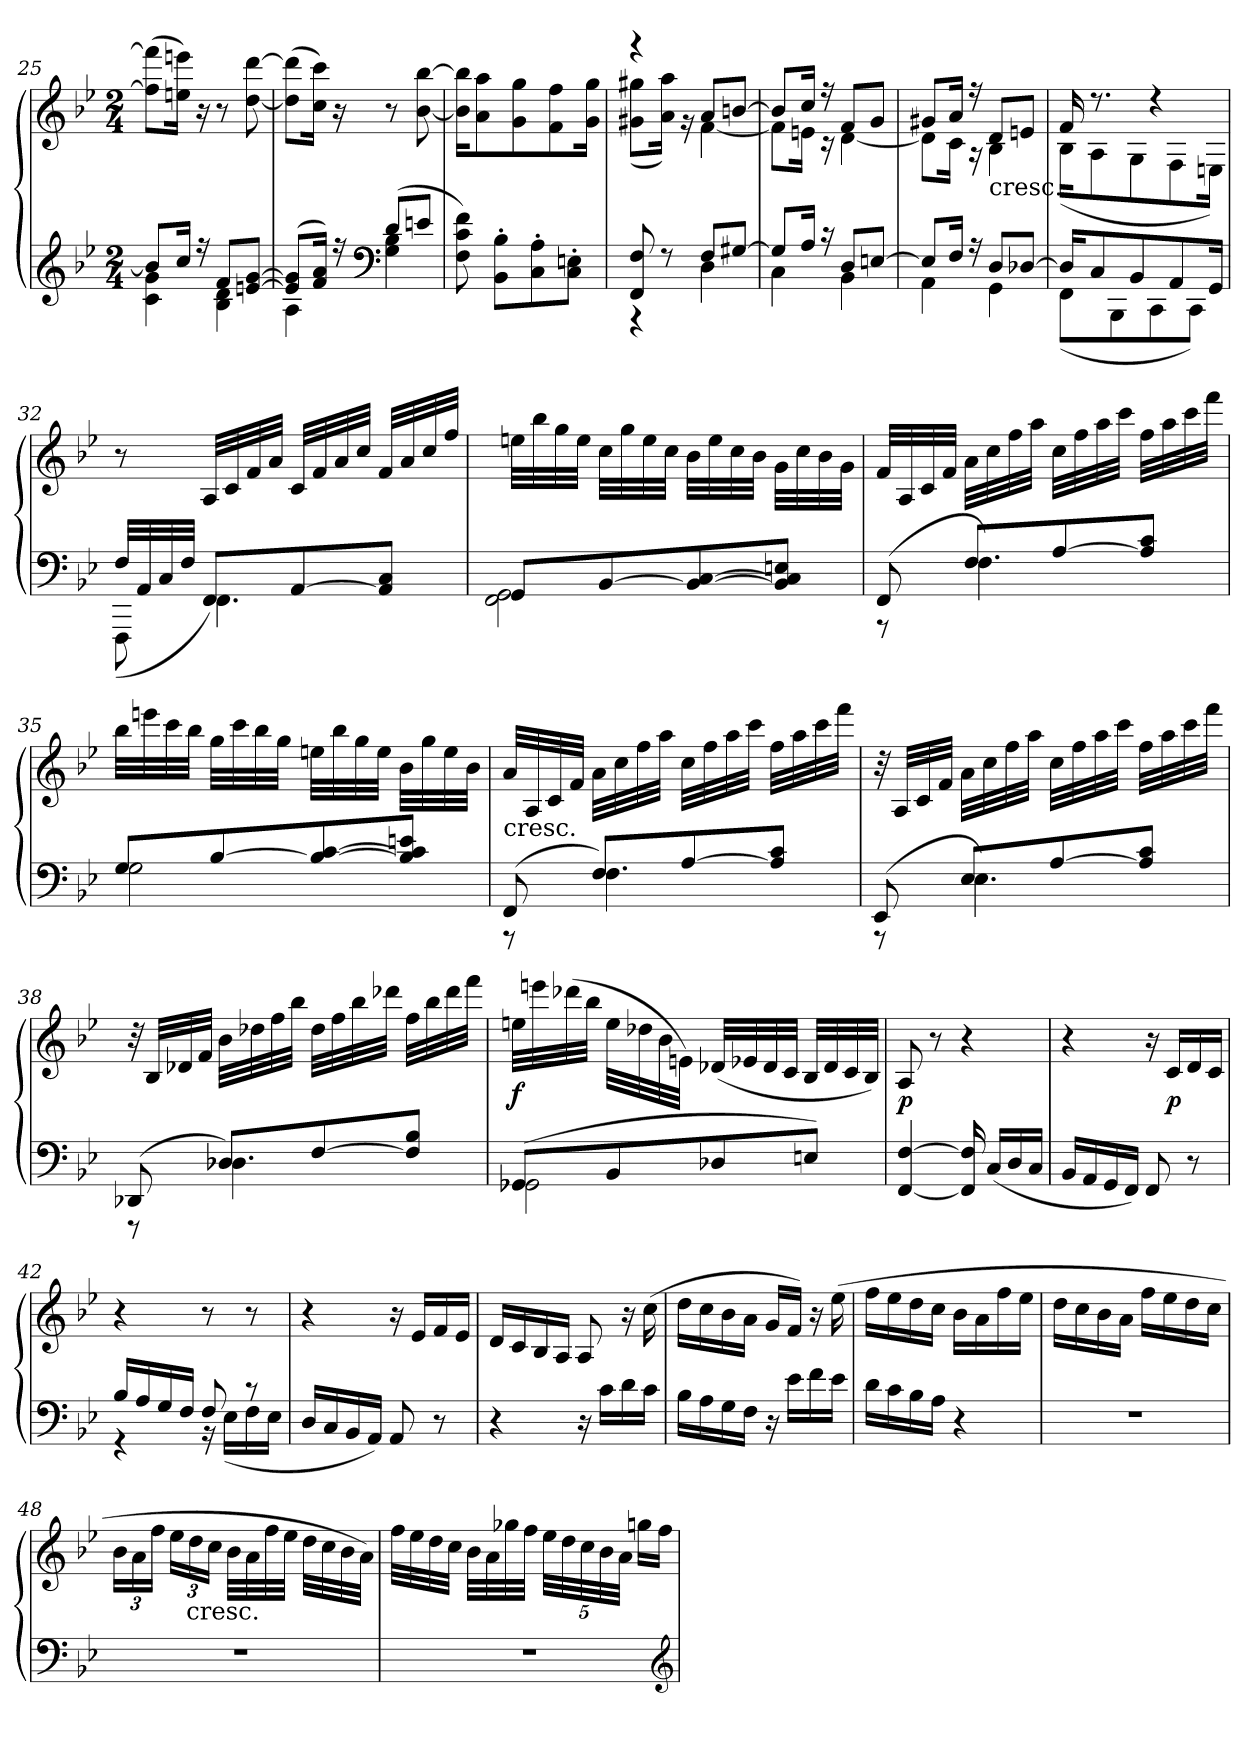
**kern	**kern	**dynam
*part1	*part1	*part1
*staff2	*staff1	*staff1/2
*clefG2	*clefG2	*
*k[b-e-]	*k[b-e-]	*
*B-:	*B-:	*
*M2/4	*M2/4	*
=25	=25	=25
*^	*	*
8b/L]	4c\ 4g\	(8ff]\ 8fff]\L	.
16cc/Jk	.	16een\ 16eeen\Jk)	.
16r	.	16r	.
8f/L	4B-\ 4d\	8r	.
[8en/ [8g/J	.	[8dd\ [8ddd\	.
=26	=26	=26	=26
(8e]/ 8g]/L	4A\	(8dd]\ 8ddd]\L	.
16f/ 16a/Jk)	.	16cc\ 16ccc\Jk)	.
16r	.	16r	.
*clefF4	*	*	*
(8d/L	4G\ 4B-\	8r	.
8en/J	.	[8b-\ [8bb-\	.
*v	*v	*	*
=27	=27	=27
8F\ 8c\ 8f\)	16b-]\ 16bb-]\KL	.
.	8a\ 8aa\	.
8BB-'\ 8B-'\L	.	.
.	8g\ 8gg\	.
8C'\ 8A'\	.	.
.	8f\ 8ff\	.
8C'\ 8En'\J	.	.
.	16g\ 16gg\Jk	.
=28	=28	=28
*^	*^	*
8FF/ 8F/	4r	4r	(8g#X\ 8gg#X\L	.
8r	.	.	16a\ 16aa\Jk)	.
.	.	.	16r	.
8F/L	4D\	8a/L	[4f\	.
[8G#X/J	.	[8bn/J	.	.
=29	=29	=29	=29	=29
8G#/L]	4C\	8b/L]	8f\L]	.
16A/Jk	.	16cc/Jk	16en\Jk	.
16r	.	16r	16r	.
8D/L	4BB-\	8f/L	[4d\	.
[8En/J	.	8g/J	.	.
=30	=30	=30	=30	=30
8E/L]	4AA\	8g#X/L	8d\L]	.
16F/Jk	.	16a/Jk	16c\Jk	.
16r	.	16r	16r	.
!	!	!LO:TX:c:t=cresc.	!	!
8D/L	4GG\	8d/L	4B-\	.
[8D-X/J	.	8en/J	.	.
=31	=31	=31	=31	=31
16D-/KL]	(8FF\L	16f/	(16B-\KL	.
8C/	.	8.r	8A\	.
.	8BBB-\	.	.	.
8BB-/	.	.	8G\	.
.	8CC\	4r	.	.
8AA/	.	.	8F\	.
.	8CC\J)	.	.	.
16GG/Jk	.	.	16En\Jk)	.
*	*	*v	*v	*
=32	=32	=32	=32
32F/LLL	(8FFF\	8r	.
32AA/	.	.	.
32C/	.	.	.
32F/JJJ	.	.	.
8FF/L)	4.FF\	32A/LLL	.
.	.	32c/	.
.	.	32f/	.
.	.	32a/JJJ	.
[8AA/	.	32c/LLL	.
.	.	32f/	.
.	.	32a/	.
.	.	32cc/JJJ	.
8AA]/ 8C/J	.	32f/LLL	.
.	.	32a/	.
.	.	32cc/	.
.	.	32ff/JJJ	.
=33	=33	=33	=33
8GG/L	2FF\ 2GG\	32een\LLL	.
.	.	32bb-\	.
.	.	32gg\	.
.	.	32ee\JJJ	.
[8BB-/	.	32cc\LLL	.
.	.	32gg\	.
.	.	32ee\	.
.	.	32cc\JJJ	.
8BB-_/ [8C/	.	32b-\LLL	.
.	.	32ee\	.
.	.	32cc\	.
.	.	32b-\JJJ	.
8BB-]/ 8C]/ 8En/J	.	32g\LLL	.
.	.	32cc\	.
.	.	32b-\	.
.	.	32g\JJJ	.
=34	=34	=34	=34
(8FF/	8r	32f/LLL	.
.	.	32A/	.
.	.	32c/	.
.	.	32f/JJJ	.
8F/L	4.F\)	32a\LLL	.
.	.	32cc\	.
.	.	32ff\	.
.	.	32aa\JJJ	.
[8A/	.	32cc\LLL	.
.	.	32ff\	.
.	.	32aa\	.
.	.	32ccc\JJJ	.
8A]/ 8c/J	.	32ff\LLL	.
.	.	32aa\	.
.	.	32ccc\	.
.	.	32fff\JJJ	.
=35	=35	=35	=35
8G/L	2G\	32bb-\LLL	.
.	.	32eeen\	.
.	.	32ccc\	.
.	.	32bb-\JJJ	.
[8B-/	.	32gg\LLL	.
.	.	32ccc\	.
.	.	32bb-\	.
.	.	32gg\JJJ	.
8B-_/ [8c/	.	32een\LLL	.
.	.	32bb-\	.
.	.	32gg\	.
.	.	32ee\JJJ	.
8B-]/ 8c]/ 8en/J	.	32b-\LLL	.
.	.	32gg\	.
.	.	32ee\	.
.	.	32b-\JJJ	.
=36	=36	=36	=36
!	!	!LO:TX:c:t=cresc.	!
(8FF/	8r	32a/LLL	.
.	.	32A/	.
.	.	32c/	.
.	.	32f/JJJ	.
8F/L)	4.F\	32a\LLL	.
.	.	32cc\	.
.	.	32ff\	.
.	.	32aa\JJJ	.
[8A/	.	32cc\LLL	.
.	.	32ff\	.
.	.	32aa\	.
.	.	32ccc\JJJ	.
8A]/ 8c/J	.	32ff\LLL	.
.	.	32aa\	.
.	.	32ccc\	.
.	.	32fff\JJJ	.
=37	=37	=37	=37
(8EE-/	8r	32r	.
.	.	32A/LLL	.
.	.	32c/	.
.	.	32f/JJJ	.
8E-/L	4.E-\)	32a\LLL	.
.	.	32cc\	.
.	.	32ff\	.
.	.	32aa\JJJ	.
[8A/	.	32cc\LLL	.
.	.	32ff\	.
.	.	32aa\	.
.	.	32ccc\JJJ	.
8A]/ 8c/J	.	32ff\LLL	.
.	.	32aa\	.
.	.	32ccc\	.
.	.	32fff\JJJ	.
=38	=38	=38	=38
(8DD-X/	8r	32r	.
.	.	32B-/LLL	.
.	.	32d-X/	.
.	.	32f/JJJ	.
8D-X/L)	4.D-X\	32b-\LLL	.
.	.	32dd-X\	.
.	.	32ff\	.
.	.	32bb-\JJJ	.
[8F/	.	32dd-\LLL	.
.	.	32ff\	.
.	.	32bb-\	.
.	.	32ddd-X\JJJ	.
8F]/ 8B-/J	.	32ff\LLL	.
.	.	32bb-\	.
.	.	32ddd-\	.
.	.	32fff\JJJ	.
=39	=39	=39	=39
(8GG-X/L	2GG-X\	32een\LLL	f
.	.	32eeen\	.
.	.	(32ddd-X\	.
.	.	32bb-\JJJ	.
8BB-/	.	32ee\LLL	.
.	.	32dd-X\	.
.	.	32b-\	.
.	.	32en\JJJ)	.
8D-X/	.	(32d-X/LLL	.
.	.	32e-X/	.
.	.	32d-/	.
.	.	32c/JJJ	.
8En/J)	.	32B-/LLL	.
.	.	32d-/	.
.	.	32c/	.
.	.	32B-/JJJ)	.
*v	*v	*	*
=40	=40	=40
[4FF/ [4F/	8A/	p
.	8r	.
16FF]/ 16F]/	4r	.
(16C/LL	.	.
16D/	.	.
16C/JJ	.	.
=41	=41	=41
16BB-/LL	4r	.
16AA/	.	.
16GG/	.	.
16FF/JJ)	.	.
8FF/	16r	.
.	16c/LL	p
8r	16d/	.
.	16c/JJ	.
=42	=42	=42
*^	*	*
16B-/LL	4r	4r	.
16A/	.	.	.
16G/	.	.	.
16F/JJ	.	.	.
8F/	16r	8r	.
.	(16E-\LL	.	.
8r	16F\	8r	.
.	16E-\JJ	.	.
*v	*v	*	*
=43	=43	=43
16D/LL	4r	.
16C/	.	.
16BB-/	.	.
16AA/JJ)	.	.
8AA/	16r	.
.	16e-/LL	.
8r	16f/	.
.	16e-/JJ	.
=44	=44	=44
4r	16d/LL	.
.	16c/	.
.	16B-/	.
.	16A/JJ	.
16r	8A/	.
16c\LL	.	.
16d\	16r	.
16c\JJ	(16cc\	.
=45	=45	=45
16B-\LL	16dd\LL	.
16A\	16cc\	.
16G\	16b-\	.
16F\JJ	16a\JJ	.
16r	16g/LL	.
16e-\LL	16f/JJ)	.
16f\	16r	.
16e-\JJ	(16ee-\	.
=46	=46	=46
16d\LL	16ff\LL	.
16c\	16ee-\	.
16B-\	16dd\	.
16A\JJ	16cc\JJ	.
4r	16b-\LL	.
.	16a\	.
.	16ff\	.
.	16ee-\JJ	.
=47	=47	=47
2r	16dd\LL	.
.	16cc\	.
.	16b-\	.
.	16a\JJ	.
.	16ff\LL	.
.	16ee-\	.
.	16dd\	.
.	16cc\JJ	.
=48	=48	=48
2r	24b-\LL	.
.	24a\	.
.	24ff\JJ	.
.	24ee-\LL	.
!	!LO:TX:c:t=cresc.	!
.	24dd\	.
.	24cc\JJ	.
.	32b-\LLL	.
.	32a\	.
.	32ff\	.
.	32ee-\JJJ	.
.	32dd\LLL	.
.	32cc\	.
.	32b-\	.
.	32a\JJJ)	.
=49	=49	=49
2r	32ff\LLL	.
.	32ee-\	.
.	32dd\	.
.	32cc\JJJ	.
.	32b-\LLL	.
.	32a\	.
.	32gg-X\	.
.	32ff\JJJ	.
.	40ee-\LLL	.
.	40dd\	.
.	40cc\	.
.	40b-\	.
.	40a\JJJ	.
.	16ggn\LL	.
.	16ff\JJ	.
*clefG2	*	*
=	=	=
*-	*-	*-
